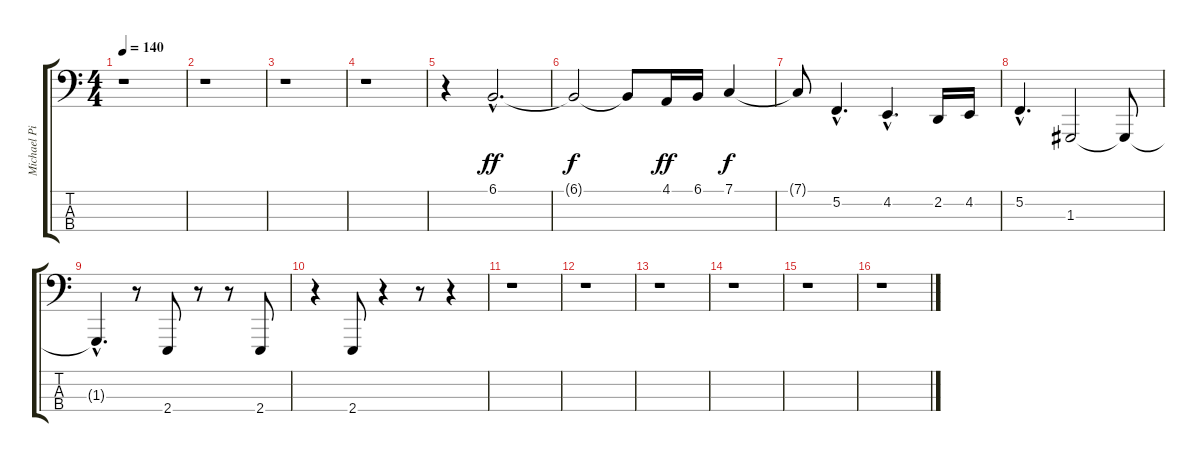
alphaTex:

\track ("Michael Pinella" "Michael Pi") {instrument lead8bassandlead}
\staff {score tabs}
\tuning (F2 C2 G1 D1) {hide}
\ts (4 4)
\tempo 140
\clef f4
\ks c
r.1{dy ff instrument lead8bassandlead} |
r.1 |
r.1 |
r.1 |
r.4 6.1{hac}.2{d volume 16 instrument lead8bassandlead} |
6.1{t}.2{dy f} 6.1{t}.8 4.1.16{dy ff} 6.1.16 7.1.4{dy f} |
7.1{t}.8 5.2{hac}.4{d} 4.2{hac}.4{d} 2.2.16 4.2.16 |
5.2{hac}.4{d} 1.3.2 1.3{t}.8 |
1.3{hac t}.4{d} r.8 2.4.8{volume 11} r.8 r.8 2.4.8 |
r.4 2.4.8 r.4 r.8 r.4 |
r.1 |
r.1 |
r.1 |
r.1 |
r.1 |
r.1
